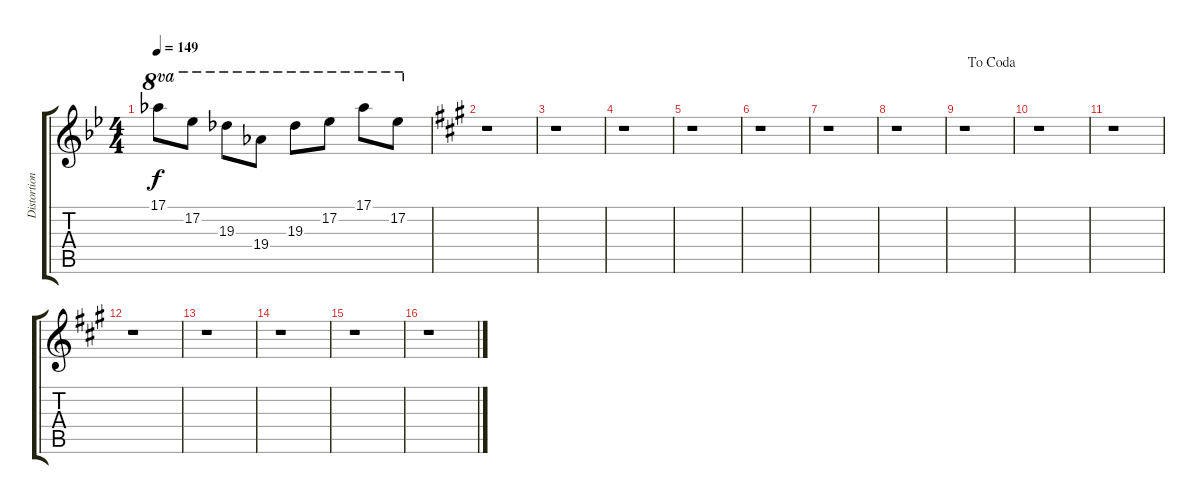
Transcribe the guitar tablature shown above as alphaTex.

\track ("Distortion" "Distortion") {instrument distortionguitar}
\staff {score tabs}
\tuning (Eb4 Bb3 Gb3 Db3 Ab2 Eb2) {hide}
\ts (4 4)
\tempo 149
\clef g2
\ks bb
17.1.8{ot 8va dy f} 17.2.8{ot 8va} 19.3.8{ot 8va} 19.4.8{ot 8va} 19.3.8{ot 8va} 17.2.8{ot 8va} 17.1.8{ot 8va} 17.2.8{ot 8va} |
\ks a
r.1 |
r.1 |
r.1 |
r.1 |
r.1 |
r.1 |
r.1 |
\jump dacoda
r.1 |
r.1 |
r.1 |
r.1 |
r.1 |
r.1 |
r.1 |
r.1
